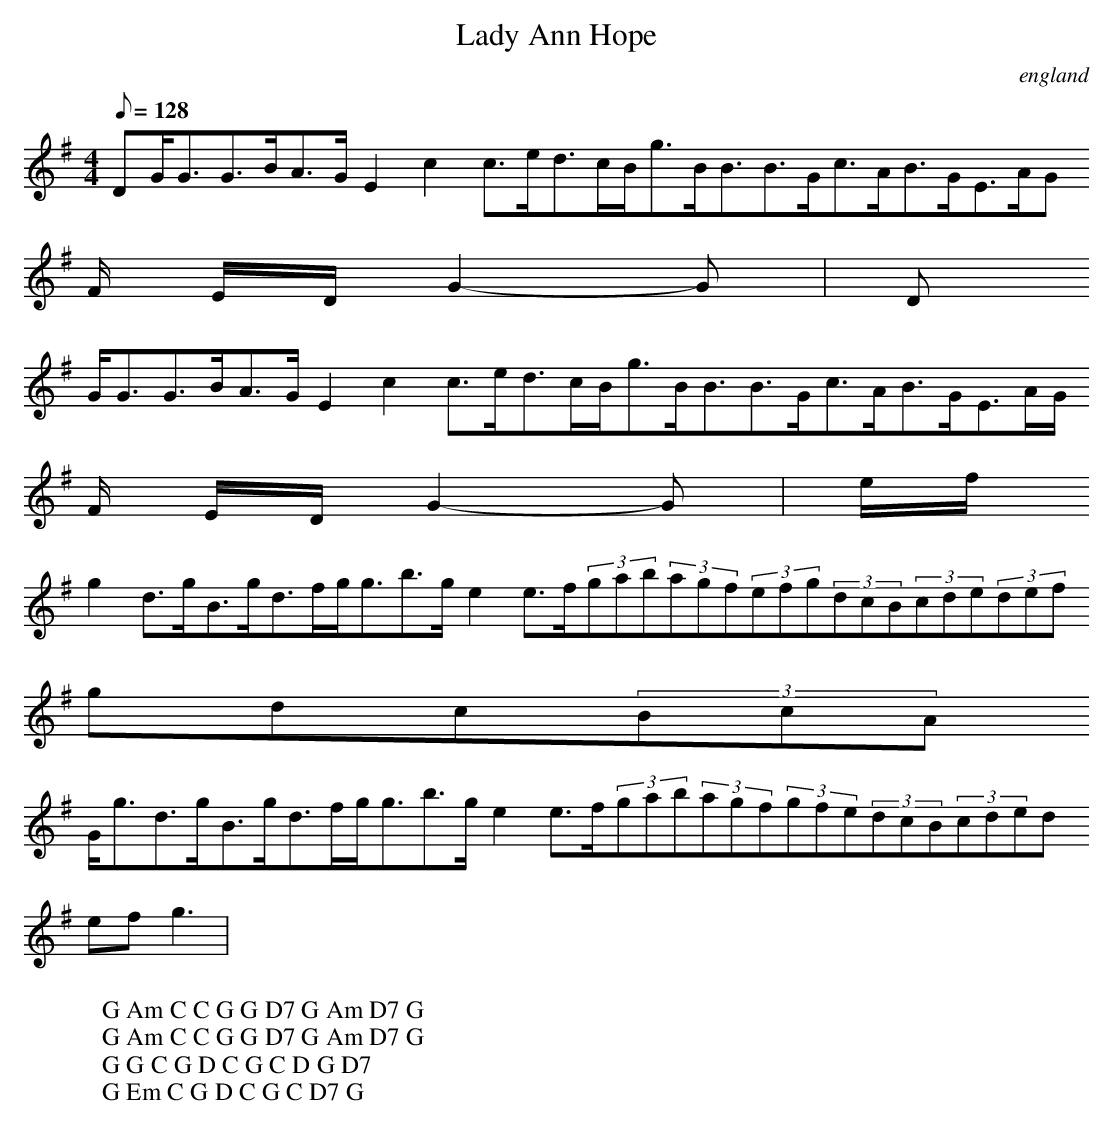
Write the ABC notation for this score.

X:1
T:Lady Ann Hope
O:england
M:4/4
L:1/8
Q:128
K:G
DG/G3/2G3/2B/A3/2G/E2c2c3/2e/d3/2c/B/g3/2B/B3/2B3/2G/c3/2A/B3/2G/E3/2A/G
/F/ E/D/G2-G|D
W: G Am C C G G D7 G Am D7 G
G/G3/2G3/2B/A3/2G/E2c2c3/2e/d3/2c/B/g3/2B/B3/2B3/2G/c3/2A/B3/2G/E3/2A/G/
F/ E/D/G2-G|e/f/
W: G Am C C G G D7 G Am D7 G
g2d3/2g/B3/2g/d3/2f/g/g3/2b3/2g/e2e3/2f/(3gab(3agf(3efg(3dcB(3cde(3def(3
gdc(3BcA
W: G G C G D C G C D G D7
G/g3/2d3/2g/B3/2g/d3/2f/g/g3/2b3/2g/e2e3/2f/(3gab(3agf(3gfe(3dcB(3cde(3d
efg3|
W: G Em C G D C G C D7 G
